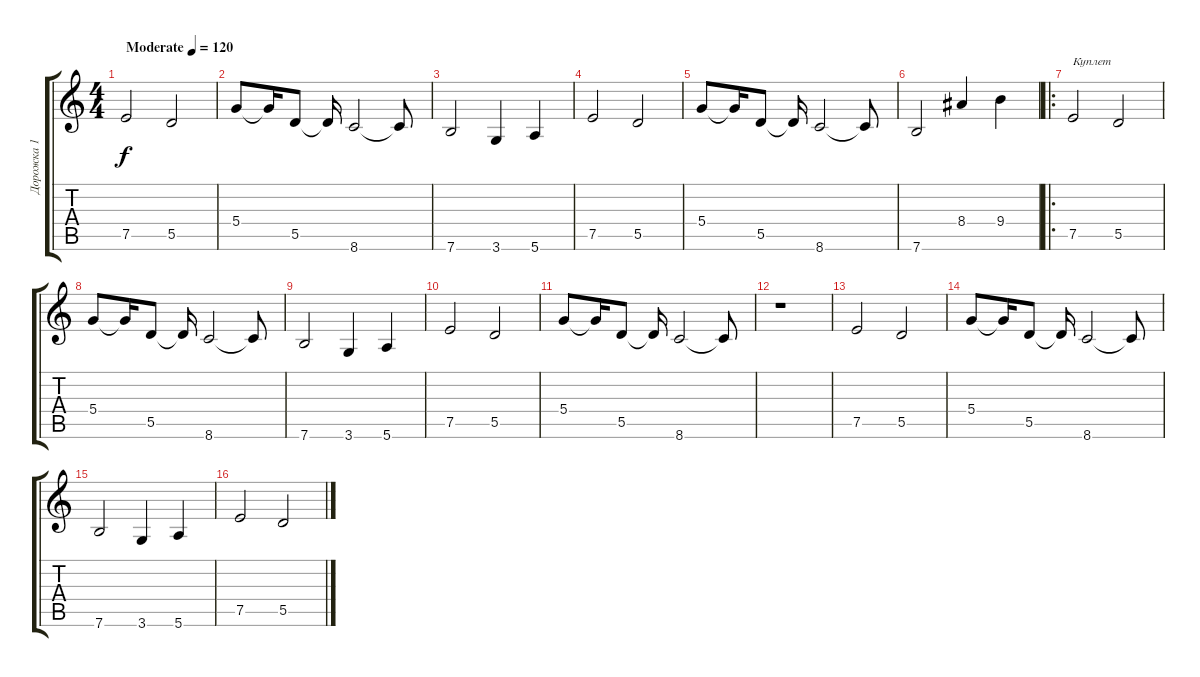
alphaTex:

\track ("Дорожка 1" "Дорожка 1") {instrument acousticbass}
\staff {score tabs}
\tuning (E4 B3 G3 D3 A2 E2) {hide}
\ts (4 4)
\tempo (120 "Moderate")
\clef g2
\ks c
7.5.2{dy f instrument acousticbass} 5.5.2 |
5.4.8 5.4{t}.16 5.5.8 5.5{t}.16 8.6.2 8.6{t}.8 |
7.6.2 3.6.4 5.6.4 |
7.5.2 5.5.2 |
5.4.8 5.4{t}.16 5.5.8 5.5{t}.16 8.6.2 8.6{t}.8 |
7.6.2 8.4.4 9.4.4 |
\ro
7.5.2{txt "Куплет"} 5.5.2 |
5.4.8 5.4{t}.16 5.5.8 5.5{t}.16 8.6.2 8.6{t}.8 |
7.6.2 3.6.4 5.6.4 |
7.5.2 5.5.2 |
5.4.8 5.4{t}.16 5.5.8 5.5{t}.16 8.6.2 8.6{t}.8 |
r.1 |
7.5.2 5.5.2 |
5.4.8 5.4{t}.16 5.5.8 5.5{t}.16 8.6.2 8.6{t}.8 |
7.6.2 3.6.4 5.6.4 |
7.5.2 5.5.2
